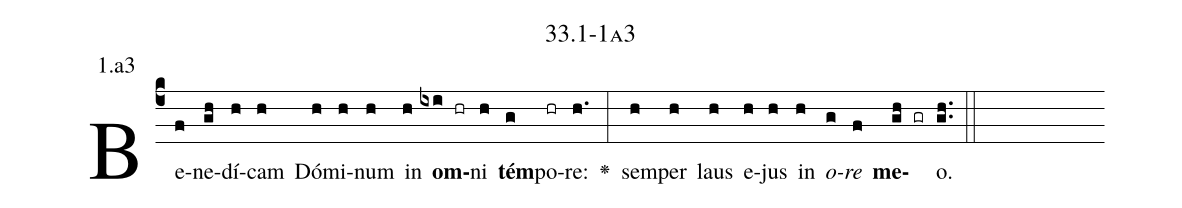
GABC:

name: 33.1-1a3;
annotation: 1.a3;
%%
(c4)Be(f)ne(gh)dí(h)cam(h) Dó(h)mi(h)num(h) in(h) <b>om</b>(ixi hr)ni(h) <b>tém</b>(g)po(hr)re:(h.) <v>\greheightstar</v>(:) sem(h)per(h) laus(h) e(h)jus(h) in(h) <i>o</i>(g)<i>re</i>(f) <b>me</b>(gh gr)o.(gh..) (::)


%E(h) u(h) o(g) u(f) a(gh) e.(gh..) (::)
